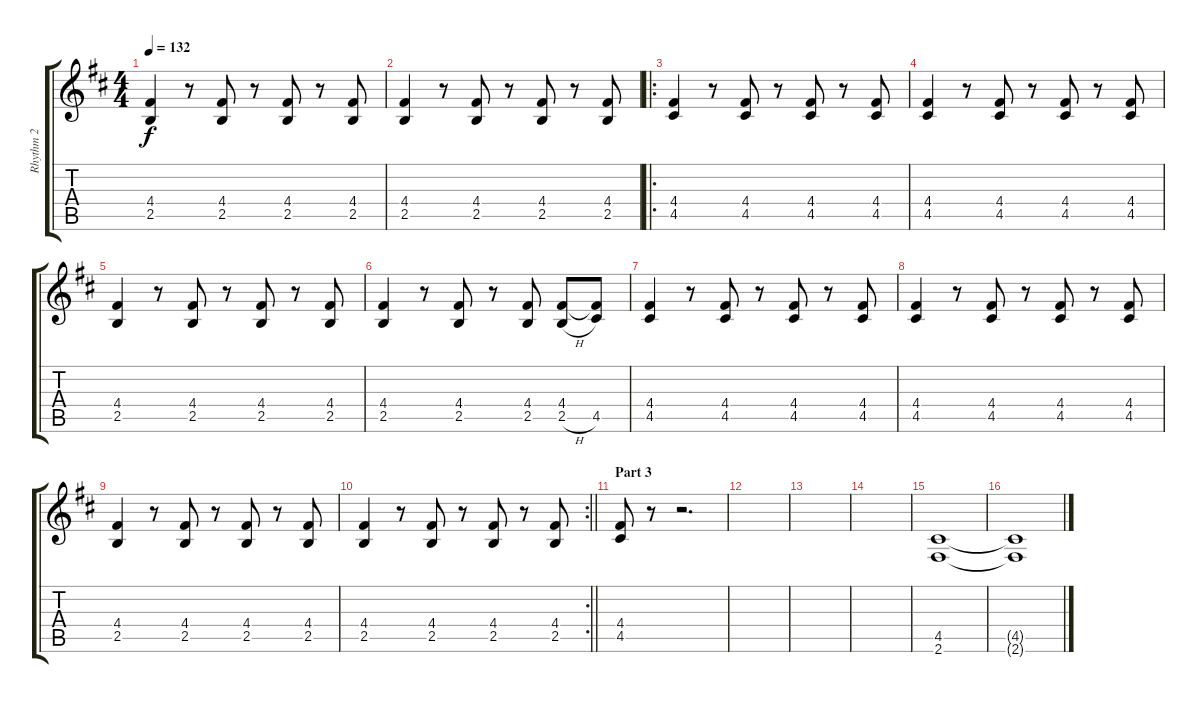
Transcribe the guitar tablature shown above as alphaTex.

\track ("Rhythm 2" "Rhythm 2") {instrument distortionguitar}
\staff {score tabs}
\tuning (E4 B3 G3 D3 A2 E2) {hide}
\ts (4 4)
\tempo 132
\clef g2
\ks bminor
(4.4 2.5).4{dy f} r.8 (4.4 2.5).8 r.8 (4.4 2.5).8 r.8 (4.4 2.5).8 |
(4.4 2.5).4 r.8 (4.4 2.5).8 r.8 (4.4 2.5).8 r.8 (4.4 2.5).8 |
\ro
(4.4 4.5).4 r.8 (4.4 4.5).8 r.8 (4.4 4.5).8 r.8 (4.4 4.5).8 |
(4.4 4.5).4 r.8 (4.4 4.5).8 r.8 (4.4 4.5).8 r.8 (4.4 4.5).8 |
(4.4 2.5).4 r.8 (4.4 2.5).8 r.8 (4.4 2.5).8 r.8 (4.4 2.5).8 |
(4.4 2.5).4 r.8 (4.4 2.5).8 r.8 (4.4 2.5).8 (4.4 2.5{h}).8 (4.4{t} 4.5).8 |
(4.4 4.5).4 r.8 (4.4 4.5).8 r.8 (4.4 4.5).8 r.8 (4.4 4.5).8 |
(4.4 4.5).4 r.8 (4.4 4.5).8 r.8 (4.4 4.5).8 r.8 (4.4 4.5).8 |
(4.4 2.5).4 r.8 (4.4 2.5).8 r.8 (4.4 2.5).8 r.8 (4.4 2.5).8 |
\rc 2
\barLineRight lightlight
(4.4 2.5).4 r.8 (4.4 2.5).8 r.8 (4.4 2.5).8 r.8 (4.4 2.5).8 |
\section ("" "Part 3")
(4.4 4.5).8 r.8 r.2{d} |
|
|
|
(4.5 2.6).1 |
(4.5{t} 2.6{t}).1
